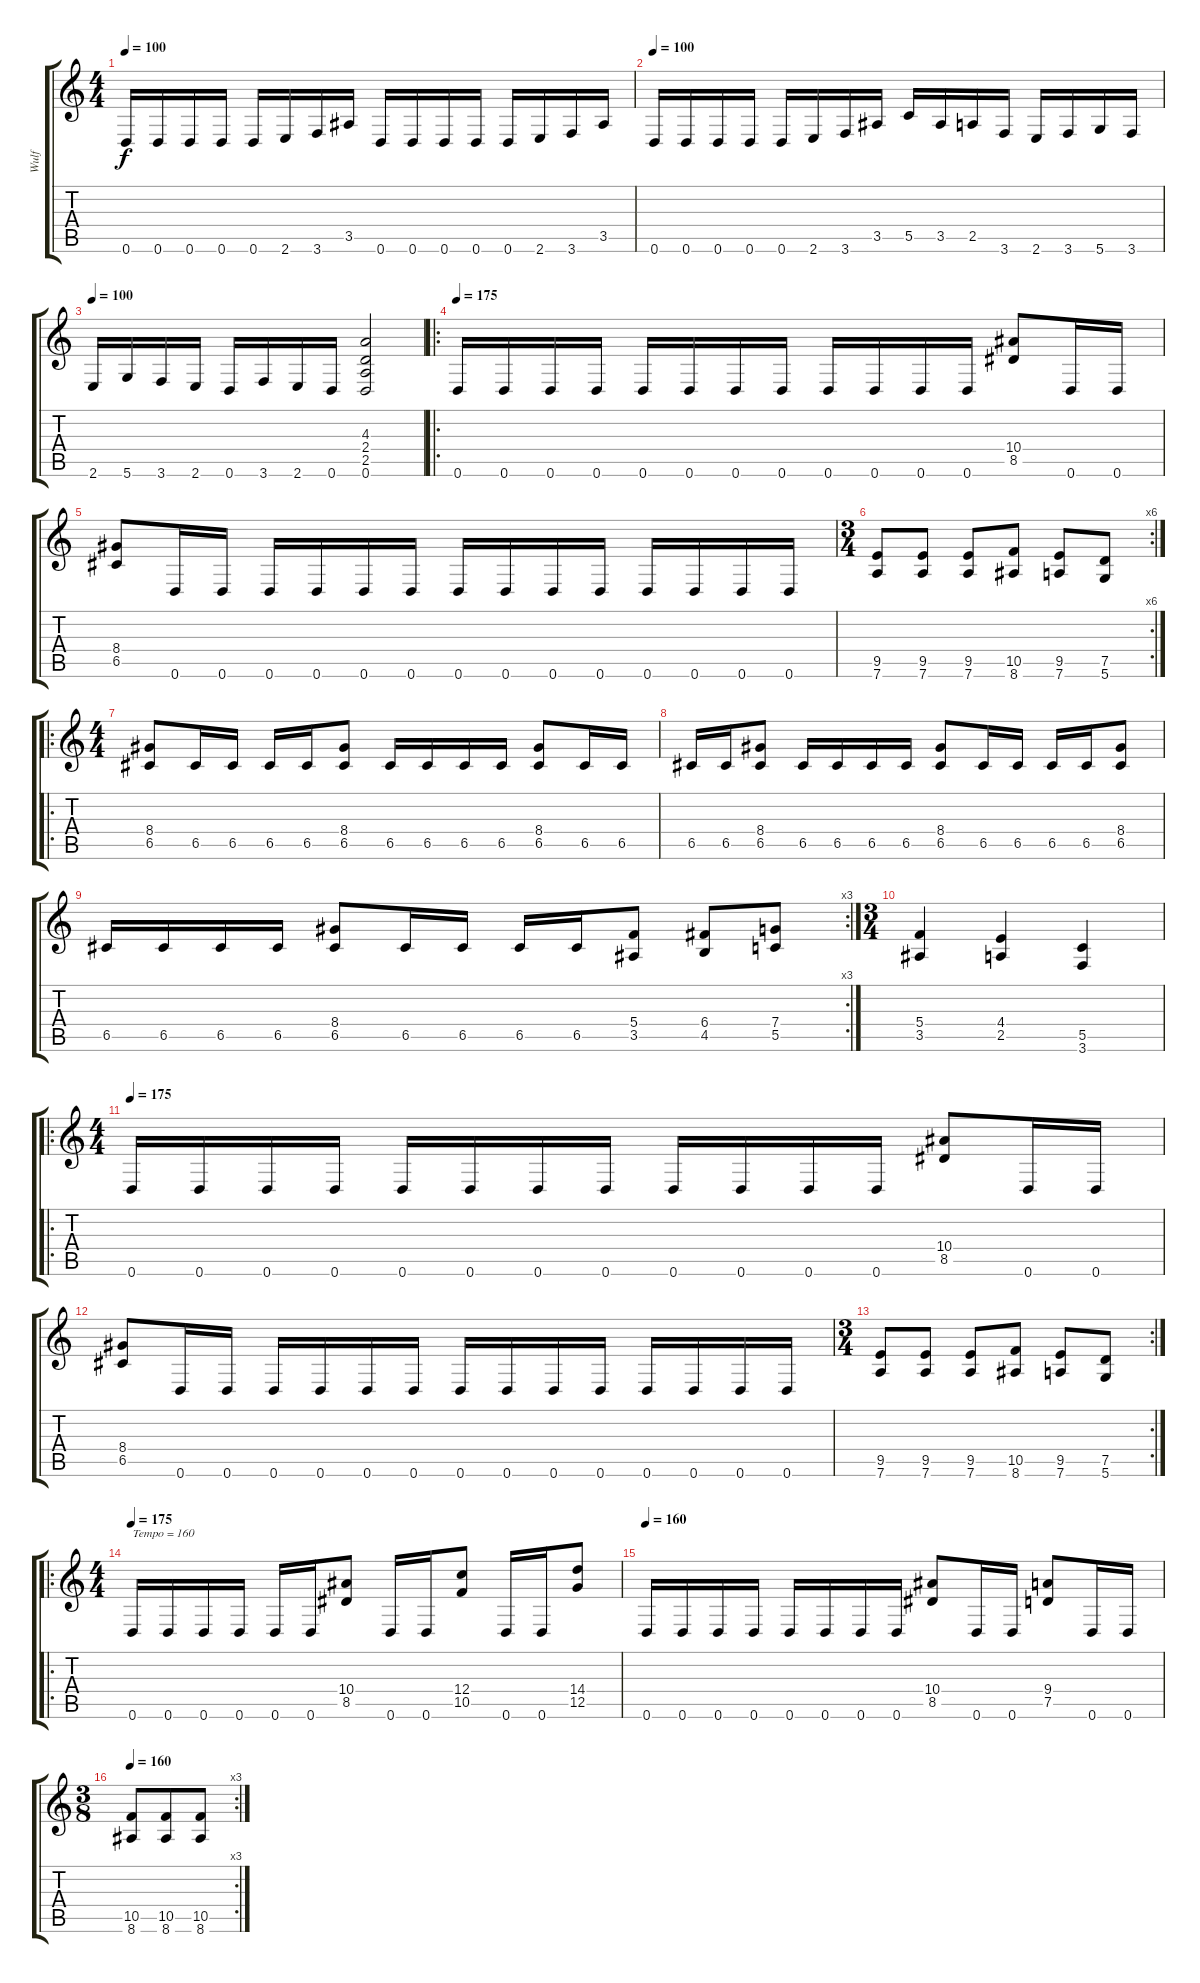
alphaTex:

\track ("Wulf" "Wulf") {instrument distortionguitar}
\staff {score tabs}
\tuning (D4 A3 F3 C3 G2 D2) {hide}
\ts (4 4)
\tempo 100
\clef g2
\ks c
0.6.16{dy f} 0.6.16 0.6.16 0.6.16 0.6.16 2.6.16 3.6.16 3.5.16 0.6.16 0.6.16 0.6.16 0.6.16 0.6.16 2.6.16 3.6.16 3.5.16 |
\tempo 100
0.6.16 0.6.16 0.6.16 0.6.16 0.6.16 2.6.16 3.6.16 3.5.16 5.5.16 3.5.16 2.5.16 3.6.16 2.6.16 3.6.16 5.6.16 3.6.16 |
\tempo 100
2.6.16 5.6.16 3.6.16 2.6.16 0.6.16 3.6.16 2.6.16 0.6.16 (4.3 2.4 2.5 0.6).2 |
\ro
\tempo 175
0.6.16 0.6.16 0.6.16 0.6.16 0.6.16 0.6.16 0.6.16 0.6.16 0.6.16 0.6.16 0.6.16 0.6.16 (10.4 8.5).8 0.6.16 0.6.16 |
(8.4 6.5).8 0.6.16 0.6.16 0.6.16 0.6.16 0.6.16 0.6.16 0.6.16 0.6.16 0.6.16 0.6.16 0.6.16 0.6.16 0.6.16 0.6.16 |
\rc 6
\ts (3 4)
(9.5 7.6).8 (9.5 7.6).8 (9.5 7.6).8 (10.5 8.6).8 (9.5 7.6).8 (7.5 5.6).8 |
\ro
\ts (4 4)
(8.4 6.5).8 6.5.16 6.5.16 6.5.16 6.5.16 (8.4 6.5).8 6.5.16 6.5.16 6.5.16 6.5.16 (8.4 6.5).8 6.5.16 6.5.16 |
6.5.16 6.5.16 (8.4 6.5).8 6.5.16 6.5.16 6.5.16 6.5.16 (8.4 6.5).8 6.5.16 6.5.16 6.5.16 6.5.16 (8.4 6.5).8 |
\rc 3
6.5.16 6.5.16 6.5.16 6.5.16 (8.4 6.5).8 6.5.16 6.5.16 6.5.16 6.5.16 (5.4 3.5).8 (6.4 4.5).8 (7.4 5.5).8 |
\ts (3 4)
(5.4 3.5).4 (4.4 2.5).4 (5.5 3.6).4 |
\ro
\ts (4 4)
\tempo 175
0.6.16 0.6.16 0.6.16 0.6.16 0.6.16 0.6.16 0.6.16 0.6.16 0.6.16 0.6.16 0.6.16 0.6.16 (10.4 8.5).8 0.6.16 0.6.16 |
(8.4 6.5).8 0.6.16 0.6.16 0.6.16 0.6.16 0.6.16 0.6.16 0.6.16 0.6.16 0.6.16 0.6.16 0.6.16 0.6.16 0.6.16 0.6.16 |
\rc 2
\ts (3 4)
(9.5 7.6).8 (9.5 7.6).8 (9.5 7.6).8 (10.5 8.6).8 (9.5 7.6).8 (7.5 5.6).8 |
\ro
\ts (4 4)
\tempo 160
\tempo 175
0.6.16{txt "Tempo = 160"} 0.6.16 0.6.16 0.6.16 0.6.16 0.6.16 (10.4 8.5).8 0.6.16 0.6.16 (12.4 10.5).8 0.6.16 0.6.16 (14.4 12.5).8 |
\tempo 160
0.6.16 0.6.16 0.6.16 0.6.16 0.6.16 0.6.16 0.6.16 0.6.16 (10.4 8.5).8 0.6.16 0.6.16 (9.4 7.5).8 0.6.16 0.6.16 |
\rc 3
\ts (3 8)
\tempo 160
(10.5 8.6).8 (10.5 8.6).8 (10.5 8.6).8
